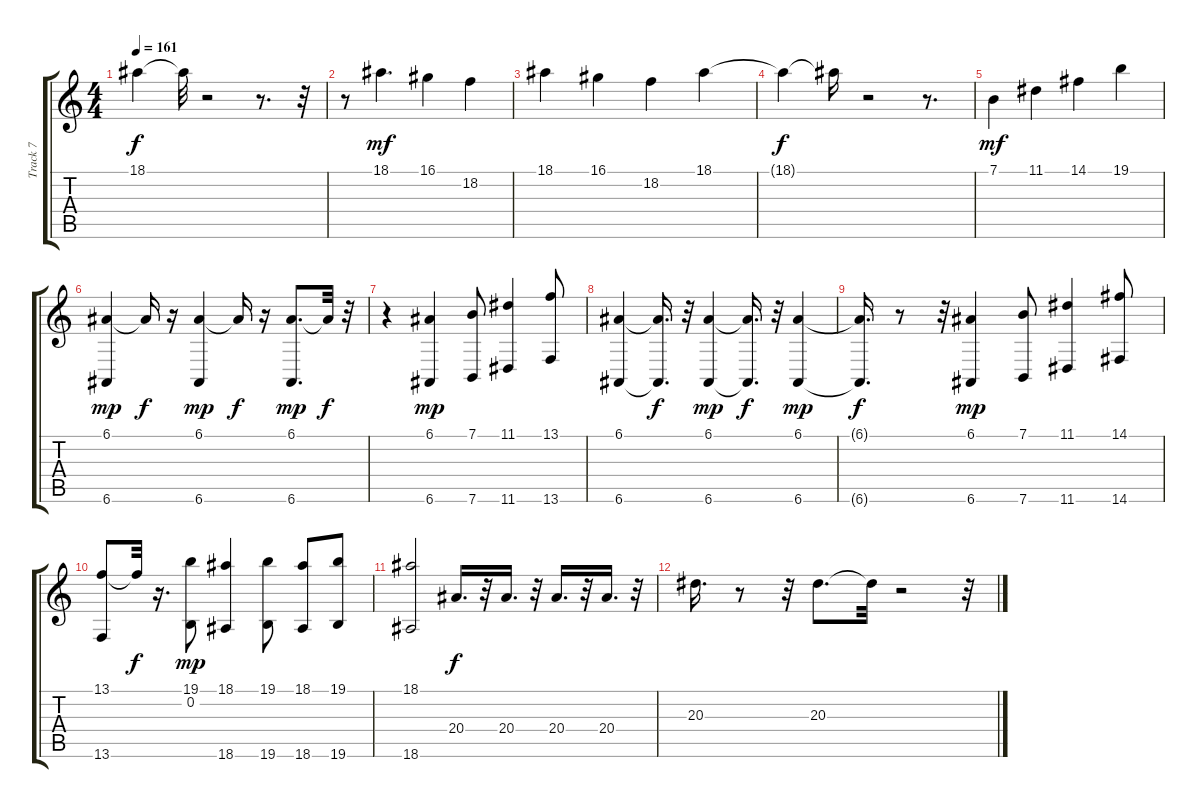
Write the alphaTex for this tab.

\track ("Track 7" "Track 7") {instrument stringensemble1}
\staff {score tabs}
\tuning (E4 B3 G3 D3 A2 E2) {hide}
\ts (4 4)
\tempo 161
\clef g2
\ks c
18.1{t}.4{dy f} 18.1{t}.32 r.2 r.8{d} r.32 |
r.8 18.1.4{d dy mf} 16.1.4 18.2.4 |
18.1.4 16.1.4 18.2.4 18.1.4 |
18.1{t}.4{dy f} 18.1{t}.16 r.2 r.8{d} |
7.1.4{dy mf} 11.1.4 14.1.4 19.1.4 |
(6.1 6.6).4{dy mp} 6.1{t}.16{dy f} r.16 (6.1 6.6).4{dy mp} 6.1{t}.16{dy f} r.16 (6.1 6.6).8{d dy mp} 6.1{t}.32{dy f} r.32 |
r.4 (6.1 6.6).4{dy mp} (7.1 7.6).8 (11.1 11.6).4 (13.1 13.6).8 |
(6.1 6.6).4 (6.1{t} 6.6{t}).16{d dy f} r.32 (6.1 6.6).4{dy mp} (6.1{t} 6.6{t}).16{d dy f} r.32 (6.1 6.6).4{dy mp} |
(6.1{t} 6.6{t}).16{d dy f} r.8 r.32 (6.1 6.6).4{dy mp} (7.1 7.6).8 (11.1 11.6).4 (14.1 14.6).8 |
(13.1 13.6).8 13.1{t}.32{dy f} r.16{d} (19.1 0.2).8{dy mp} (18.1 18.6).4 (19.1 19.6).8 (18.1 18.6).8 (19.1 19.6).8 |
(18.1 18.6).2 20.4.16{d dy f} r.32 20.4.16{d} r.32 20.4.16{d} r.32 20.4.16{d} r.32 |
20.3.16{d} r.8 r.32 20.3.8{d} 20.3{t}.32 r.2 r.32
